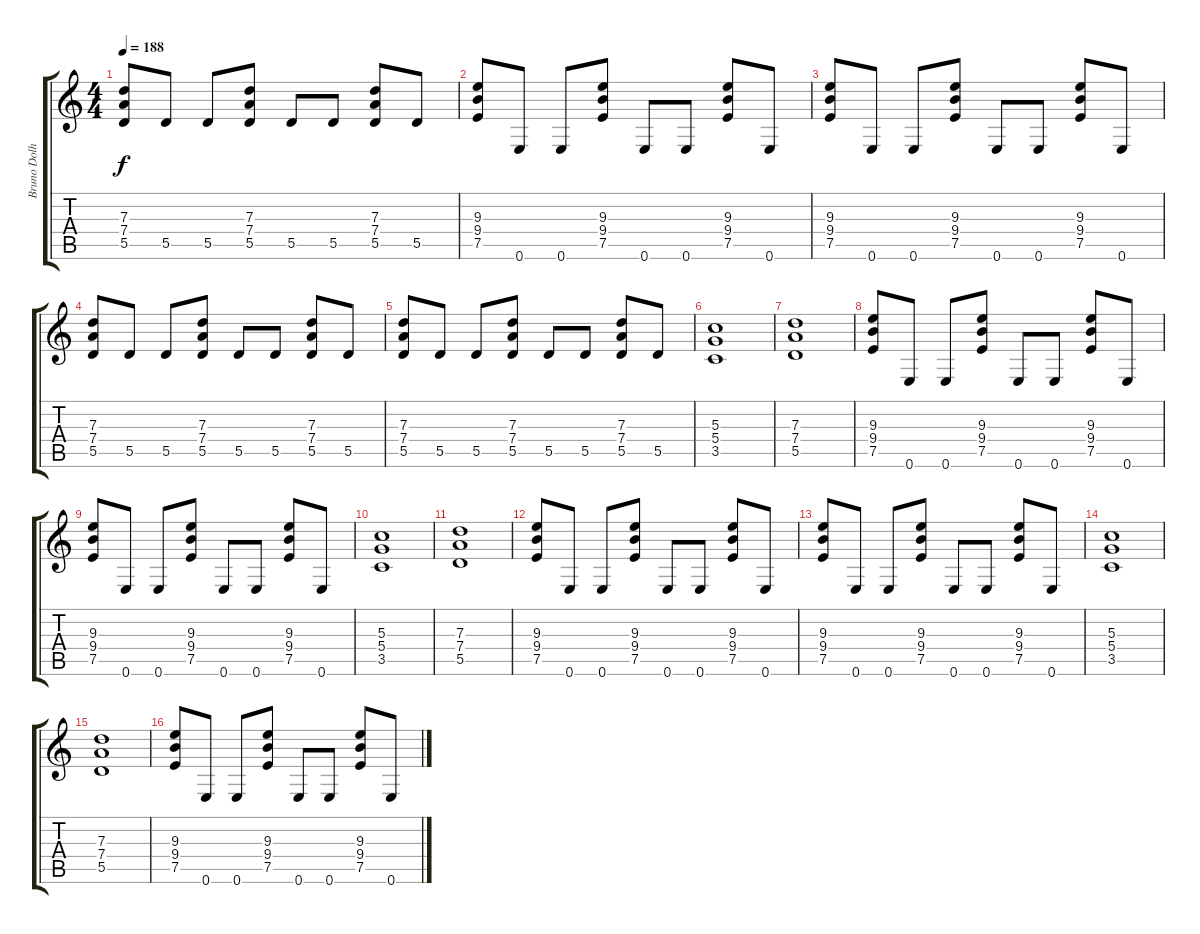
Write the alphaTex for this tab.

\track ("Bruno Dolheguy" "Bruno Dolh") {instrument overdrivenguitar}
\staff {score tabs}
\tuning (E4 B3 G3 D3 A2 E2) {hide}
\ts (4 4)
\tempo 188
\clef g2
\ks c
(7.3 7.4 5.5).8{dy f} 5.5.8 5.5.8 (7.3 7.4 5.5).8 5.5.8 5.5.8 (7.3 7.4 5.5).8 5.5.8 |
(9.3 9.4 7.5).8 0.6.8 0.6.8 (9.3 9.4 7.5).8 0.6.8 0.6.8 (9.3 9.4 7.5).8 0.6.8 |
(9.3 9.4 7.5).8 0.6.8 0.6.8 (9.3 9.4 7.5).8 0.6.8 0.6.8 (9.3 9.4 7.5).8 0.6.8 |
(7.3 7.4 5.5).8 5.5.8 5.5.8 (7.3 7.4 5.5).8 5.5.8 5.5.8 (7.3 7.4 5.5).8 5.5.8 |
(7.3 7.4 5.5).8 5.5.8 5.5.8 (7.3 7.4 5.5).8 5.5.8 5.5.8 (7.3 7.4 5.5).8 5.5.8 |
(5.3 5.4 3.5).1 |
(7.3 7.4 5.5).1 |
(9.3 9.4 7.5).8 0.6.8 0.6.8 (9.3 9.4 7.5).8 0.6.8 0.6.8 (9.3 9.4 7.5).8 0.6.8 |
(9.3 9.4 7.5).8 0.6.8 0.6.8 (9.3 9.4 7.5).8 0.6.8 0.6.8 (9.3 9.4 7.5).8 0.6.8 |
(5.3 5.4 3.5).1 |
(7.3 7.4 5.5).1 |
(9.3 9.4 7.5).8 0.6.8 0.6.8 (9.3 9.4 7.5).8 0.6.8 0.6.8 (9.3 9.4 7.5).8 0.6.8 |
(9.3 9.4 7.5).8 0.6.8 0.6.8 (9.3 9.4 7.5).8 0.6.8 0.6.8 (9.3 9.4 7.5).8 0.6.8 |
(5.3 5.4 3.5).1 |
(7.3 7.4 5.5).1 |
(9.3 9.4 7.5).8 0.6.8 0.6.8 (9.3 9.4 7.5).8 0.6.8 0.6.8 (9.3 9.4 7.5).8 0.6.8
